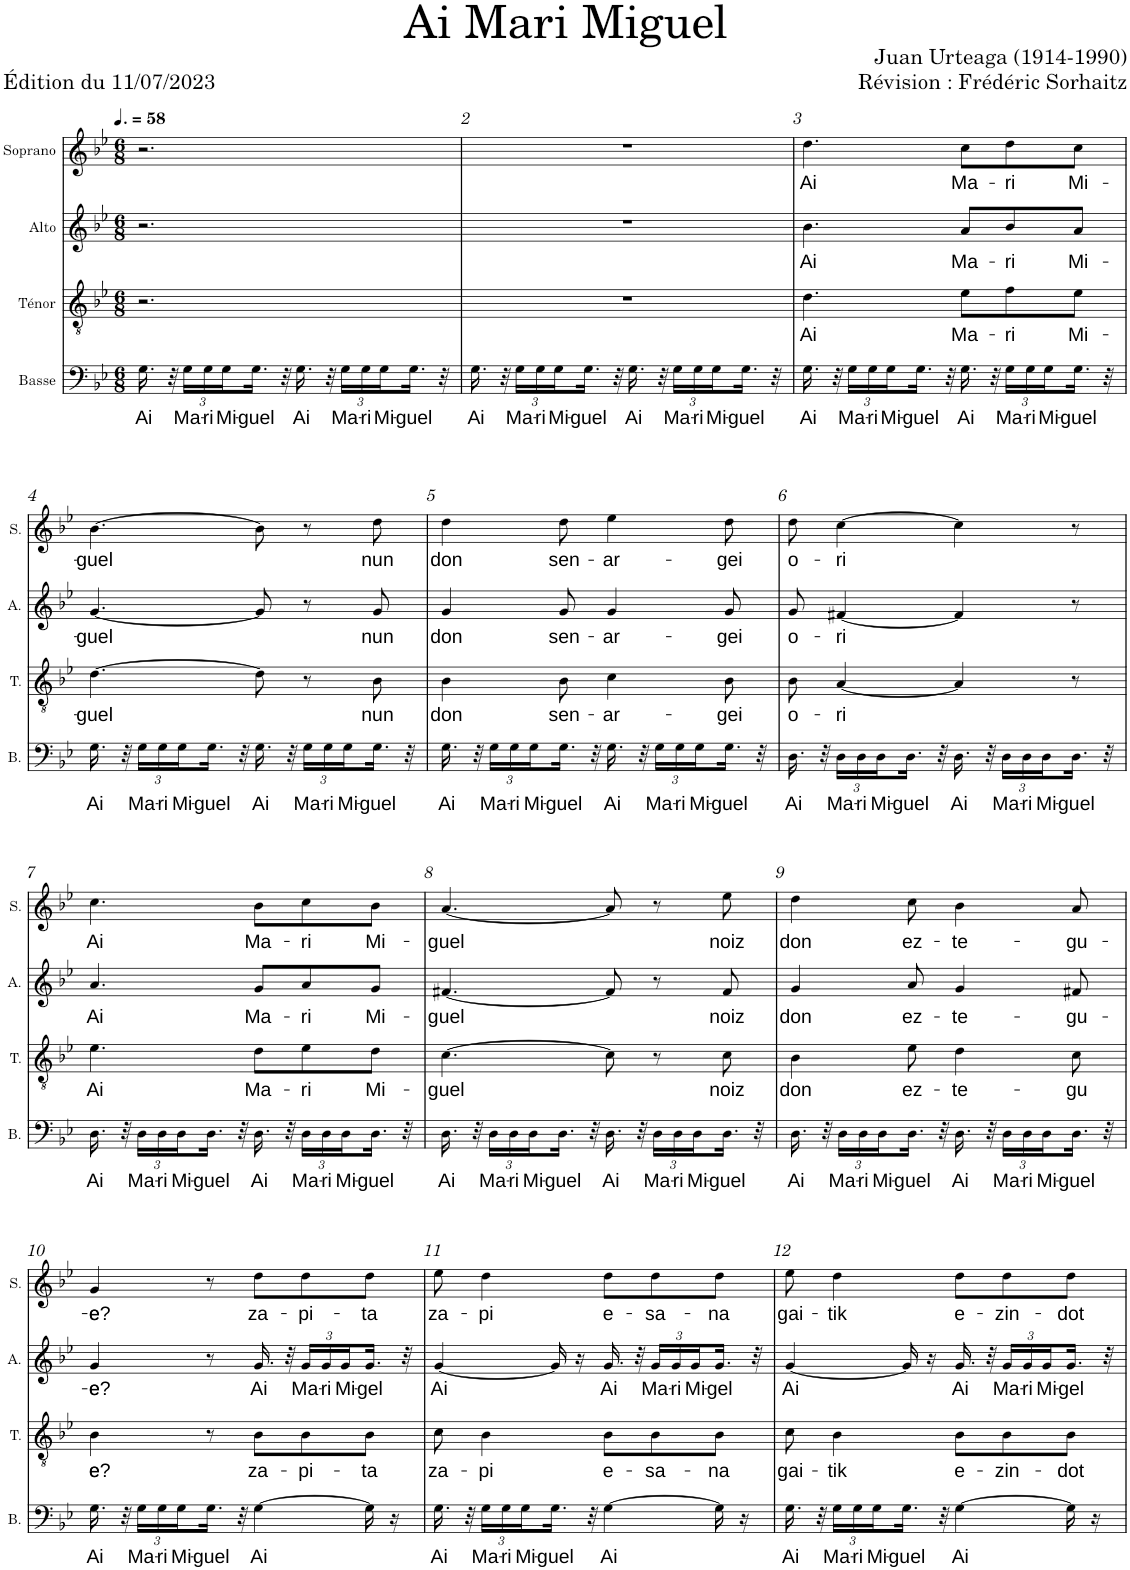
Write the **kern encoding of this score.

**kern	**text	**kern	**text	**kern	**text	**kern	**text	**kern
*part5	*part5	*part4	*part4	*part3	*part3	*part2	*part2	*part1
*staff5	*staff5	*staff4	*staff4	*staff3	*staff3	*staff2	*staff2	*staff1
*I"Basse	*	*I"Ténor	*	*I"Alto	*	*I"Soprano	*	*I"Solo
*I'B.	*	*I'T.	*	*I'A.	*	*I'S.	*	*I'SL
*clefF4	*	*clefGv2	*	*clefG2	*	*clefG2	*	*clefG2
*k[b-e-]	*	*k[b-e-]	*	*k[b-e-]	*	*k[b-e-]	*	*k[b-e-]
*M6/8	*	*M6/8	*	*M6/8	*	*M6/8	*	*M6/8
*MM87	*	*MM87	*	*MM87	*	*MM87	*	*MM87
=1	=1	=1	=1	=1	=1	=1	=1	=1
!	!LO:LY:b	!	!	!	!	!	!	!
16.G\	Ai	2.r	.	2.r	.	2.r	.	2.r
32r	.	.	.	.	.	.	.	.
*Xbrackettup	*	*	*	*	*	*	*	*
!	!LO:LY:b	!	!	!	!	!	!	!
24G\LL	Ma-	.	.	.	.	.	.	.
!	!LO:LY:b	!	!	!	!	!	!	!
24G\	-ri	.	.	.	.	.	.	.
!	!LO:LY:b	!	!	!	!	!	!	!
24G\	Mi-	.	.	.	.	.	.	.
!	!LO:LY:b	!	!	!	!	!	!	!
16.G\JJ	-guel	.	.	.	.	.	.	.
32r	.	.	.	.	.	.	.	.
!	!LO:LY:b	!	!	!	!	!	!	!
16.G\	Ai	.	.	.	.	.	.	.
32r	.	.	.	.	.	.	.	.
!	!LO:LY:b	!	!	!	!	!	!	!
24G\LL	Ma-	.	.	.	.	.	.	.
!	!LO:LY:b	!	!	!	!	!	!	!
24G\	-ri	.	.	.	.	.	.	.
!	!LO:LY:b	!	!	!	!	!	!	!
24G\	Mi-	.	.	.	.	.	.	.
!	!LO:LY:b	!	!	!	!	!	!	!
16.G\JJ	-guel	.	.	.	.	.	.	.
32r	.	.	.	.	.	.	.	.
=2	=2	=2	=2	=2	=2	=2	=2	=2
!	!LO:LY:b	!	!	!	!	!	!	!
16.G\	Ai	2.r	.	2.r	.	2.r	.	2.r
32r	.	.	.	.	.	.	.	.
!	!LO:LY:b	!	!	!	!	!	!	!
24G\LL	Ma-	.	.	.	.	.	.	.
!	!LO:LY:b	!	!	!	!	!	!	!
24G\	-ri	.	.	.	.	.	.	.
!	!LO:LY:b	!	!	!	!	!	!	!
24G\	Mi-	.	.	.	.	.	.	.
!	!LO:LY:b	!	!	!	!	!	!	!
16.G\JJ	-guel	.	.	.	.	.	.	.
32r	.	.	.	.	.	.	.	.
!	!LO:LY:b	!	!	!	!	!	!	!
16.G\	Ai	.	.	.	.	.	.	.
32r	.	.	.	.	.	.	.	.
!	!LO:LY:b	!	!	!	!	!	!	!
24G\LL	Ma-	.	.	.	.	.	.	.
!	!LO:LY:b	!	!	!	!	!	!	!
24G\	-ri	.	.	.	.	.	.	.
!	!LO:LY:b	!	!	!	!	!	!	!
24G\	Mi-	.	.	.	.	.	.	.
!	!LO:LY:b	!	!	!	!	!	!	!
16.G\JJ	-guel	.	.	.	.	.	.	.
32r	.	.	.	.	.	.	.	.
=3	=3	=3	=3	=3	=3	=3	=3	=3
!	!LO:LY:b	!	!LO:LY:b	!	!LO:LY:b	!	!LO:LY:b	!
16.G\	Ai	4.d\	Ai	4.b-\	Ai	4.dd\	Ai	2.r
32r	.	.	.	.	.	.	.	.
!	!LO:LY:b	!	!	!	!	!	!	!
24G\LL	Ma-	.	.	.	.	.	.	.
!	!LO:LY:b	!	!	!	!	!	!	!
24G\	-ri	.	.	.	.	.	.	.
!	!LO:LY:b	!	!	!	!	!	!	!
24G\	Mi-	.	.	.	.	.	.	.
!	!LO:LY:b	!	!	!	!	!	!	!
16.G\JJ	-guel	.	.	.	.	.	.	.
32r	.	.	.	.	.	.	.	.
!	!LO:LY:b	!	!LO:LY:b	!	!LO:LY:b	!	!LO:LY:b	!
16.G\	Ai	8e-\L	Ma-	8a/L	Ma-	8cc\L	Ma-	.
32r	.	.	.	.	.	.	.	.
!	!LO:LY:b	!	!LO:LY:b	!	!LO:LY:b	!	!LO:LY:b	!
24G\LL	Ma-	8f\	-ri	8b-/	-ri	8dd\	-ri	.
!	!LO:LY:b	!	!	!	!	!	!	!
24G\	-ri	.	.	.	.	.	.	.
!	!LO:LY:b	!	!	!	!	!	!	!
24G\	Mi-	.	.	.	.	.	.	.
!	!LO:LY:b	!	!LO:LY:b	!	!LO:LY:b	!	!LO:LY:b	!
16.G\JJ	-guel	8e-\J	Mi-	8a/J	Mi-	8cc\J	Mi-	.
32r	.	.	.	.	.	.	.	.
!!LO:LB:g=z
=4	=4	=4	=4	=4	=4	=4	=4	=4
!	!LO:LY:b	!	!LO:LY:b	!	!LO:LY:b	!	!LO:LY:b	!
16.G\	Ai	[4.d\	-guel	[4.g/	-guel	[4.b-\	-guel	2.r
32r	.	.	.	.	.	.	.	.
!	!LO:LY:b	!	!	!	!	!	!	!
24G\LL	Ma-	.	.	.	.	.	.	.
!	!LO:LY:b	!	!	!	!	!	!	!
24G\	-ri	.	.	.	.	.	.	.
!	!LO:LY:b	!	!	!	!	!	!	!
24G\	Mi-	.	.	.	.	.	.	.
!	!LO:LY:b	!	!	!	!	!	!	!
16.G\JJ	-guel	.	.	.	.	.	.	.
32r	.	.	.	.	.	.	.	.
!	!LO:LY:b	!	!	!	!	!	!	!
16.G\	Ai	8d\]	.	8g/]	.	8b-\]	.	.
32r	.	.	.	.	.	.	.	.
!	!LO:LY:b	!	!	!	!	!	!	!
24G\LL	Ma-	8r	.	8r	.	8r	.	.
!	!LO:LY:b	!	!	!	!	!	!	!
24G\	-ri	.	.	.	.	.	.	.
!	!LO:LY:b	!	!	!	!	!	!	!
24G\	Mi-	.	.	.	.	.	.	.
!	!LO:LY:b	!	!LO:LY:b	!	!LO:LY:b	!	!LO:LY:b	!
16.G\JJ	-guel	8B-\	nun	8g/	nun	8dd\	nun	.
32r	.	.	.	.	.	.	.	.
=5	=5	=5	=5	=5	=5	=5	=5	=5
!	!LO:LY:b	!	!LO:LY:b	!	!LO:LY:b	!	!LO:LY:b	!
16.G\	Ai	4B-\	don	4g/	don	4dd\	don	2.r
32r	.	.	.	.	.	.	.	.
!	!LO:LY:b	!	!	!	!	!	!	!
24G\LL	Ma-	.	.	.	.	.	.	.
!	!LO:LY:b	!	!	!	!	!	!	!
24G\	-ri	.	.	.	.	.	.	.
!	!LO:LY:b	!	!	!	!	!	!	!
24G\	Mi-	.	.	.	.	.	.	.
!	!LO:LY:b	!	!LO:LY:b	!	!LO:LY:b	!	!LO:LY:b	!
16.G\JJ	-guel	8B-\	sen-	8g/	sen-	8dd\	sen-	.
32r	.	.	.	.	.	.	.	.
!	!LO:LY:b	!	!LO:LY:b	!	!LO:LY:b	!	!LO:LY:b	!
16.G\	Ai	4c\	-ar-	4g/	-ar-	4ee-\	-ar-	.
32r	.	.	.	.	.	.	.	.
!	!LO:LY:b	!	!	!	!	!	!	!
24G\LL	Ma-	.	.	.	.	.	.	.
!	!LO:LY:b	!	!	!	!	!	!	!
24G\	-ri	.	.	.	.	.	.	.
!	!LO:LY:b	!	!	!	!	!	!	!
24G\	Mi-	.	.	.	.	.	.	.
!	!LO:LY:b	!	!LO:LY:b	!	!LO:LY:b	!	!LO:LY:b	!
16.G\JJ	-guel	8B-\	-gei	8g/	-gei	8dd\	-gei	.
32r	.	.	.	.	.	.	.	.
=6	=6	=6	=6	=6	=6	=6	=6	=6
!	!LO:LY:b	!	!LO:LY:b	!	!LO:LY:b	!	!LO:LY:b	!
16.D\	Ai	8B-\	o-	8g/	o-	8dd\	o-	2.r
32r	.	.	.	.	.	.	.	.
!	!LO:LY:b	!	!LO:LY:b	!	!LO:LY:b	!	!LO:LY:b	!
24D\LL	Ma-	[4A/	-ri	[4f#X/	-ri	[4cc\	-ri	.
!	!LO:LY:b	!	!	!	!	!	!	!
24D\	-ri	.	.	.	.	.	.	.
!	!LO:LY:b	!	!	!	!	!	!	!
24D\	Mi-	.	.	.	.	.	.	.
!	!LO:LY:b	!	!	!	!	!	!	!
16.D\JJ	-guel	.	.	.	.	.	.	.
32r	.	.	.	.	.	.	.	.
!	!LO:LY:b	!	!	!	!	!	!	!
16.D\	Ai	4A/]	.	4f#/]	.	4cc\]	.	.
32r	.	.	.	.	.	.	.	.
!	!LO:LY:b	!	!	!	!	!	!	!
24D\LL	Ma-	.	.	.	.	.	.	.
!	!LO:LY:b	!	!	!	!	!	!	!
24D\	-ri	.	.	.	.	.	.	.
!	!LO:LY:b	!	!	!	!	!	!	!
24D\	Mi-	.	.	.	.	.	.	.
!	!LO:LY:b	!	!	!	!	!	!	!
16.D\JJ	-guel	8r	.	8r	.	8r	.	.
32r	.	.	.	.	.	.	.	.
!!LO:LB:g=z
=7	=7	=7	=7	=7	=7	=7	=7	=7
!	!LO:LY:b	!	!LO:LY:b	!	!LO:LY:b	!	!LO:LY:b	!
16.D\	Ai	4.e-\	Ai	4.a/	Ai	4.cc\	Ai	2.r
32r	.	.	.	.	.	.	.	.
!	!LO:LY:b	!	!	!	!	!	!	!
24D\LL	Ma-	.	.	.	.	.	.	.
!	!LO:LY:b	!	!	!	!	!	!	!
24D\	-ri	.	.	.	.	.	.	.
!	!LO:LY:b	!	!	!	!	!	!	!
24D\	Mi-	.	.	.	.	.	.	.
!	!LO:LY:b	!	!	!	!	!	!	!
16.D\JJ	-guel	.	.	.	.	.	.	.
32r	.	.	.	.	.	.	.	.
!	!LO:LY:b	!	!LO:LY:b	!	!LO:LY:b	!	!LO:LY:b	!
16.D\	Ai	8d\L	Ma-	8g/L	Ma-	8b-\L	Ma-	.
32r	.	.	.	.	.	.	.	.
!	!LO:LY:b	!	!LO:LY:b	!	!LO:LY:b	!	!LO:LY:b	!
24D\LL	Ma-	8e-\	-ri	8a/	-ri	8cc\	-ri	.
!	!LO:LY:b	!	!	!	!	!	!	!
24D\	-ri	.	.	.	.	.	.	.
!	!LO:LY:b	!	!	!	!	!	!	!
24D\	Mi-	.	.	.	.	.	.	.
!	!LO:LY:b	!	!LO:LY:b	!	!LO:LY:b	!	!LO:LY:b	!
16.D\JJ	-guel	8d\J	Mi-	8g/J	Mi-	8b-\J	Mi-	.
32r	.	.	.	.	.	.	.	.
=8	=8	=8	=8	=8	=8	=8	=8	=8
!	!LO:LY:b	!	!LO:LY:b	!	!LO:LY:b	!	!LO:LY:b	!
16.D\	Ai	[4.c\	-guel	[4.f#X/	-guel	[4.a/	-guel	2.r
32r	.	.	.	.	.	.	.	.
!	!LO:LY:b	!	!	!	!	!	!	!
24D\LL	Ma-	.	.	.	.	.	.	.
!	!LO:LY:b	!	!	!	!	!	!	!
24D\	-ri	.	.	.	.	.	.	.
!	!LO:LY:b	!	!	!	!	!	!	!
24D\	Mi-	.	.	.	.	.	.	.
!	!LO:LY:b	!	!	!	!	!	!	!
16.D\JJ	-guel	.	.	.	.	.	.	.
32r	.	.	.	.	.	.	.	.
!	!LO:LY:b	!	!	!	!	!	!	!
16.D\	Ai	8c\]	.	8f#/]	.	8a/]	.	.
32r	.	.	.	.	.	.	.	.
!	!LO:LY:b	!	!	!	!	!	!	!
24D\LL	Ma-	8r	.	8r	.	8r	.	.
!	!LO:LY:b	!	!	!	!	!	!	!
24D\	-ri	.	.	.	.	.	.	.
!	!LO:LY:b	!	!	!	!	!	!	!
24D\	Mi-	.	.	.	.	.	.	.
!	!LO:LY:b	!	!LO:LY:b	!	!LO:LY:b	!	!LO:LY:b	!
16.D\JJ	-guel	8c\	noiz	8f#/	noiz	8ee-\	noiz	.
32r	.	.	.	.	.	.	.	.
=9	=9	=9	=9	=9	=9	=9	=9	=9
!	!LO:LY:b	!	!LO:LY:b	!	!LO:LY:b	!	!LO:LY:b	!
16.D\	Ai	4B-\	don	4g/	don	4dd\	don	2.r
32r	.	.	.	.	.	.	.	.
!	!LO:LY:b	!	!	!	!	!	!	!
24D\LL	Ma-	.	.	.	.	.	.	.
!	!LO:LY:b	!	!	!	!	!	!	!
24D\	-ri	.	.	.	.	.	.	.
!	!LO:LY:b	!	!	!	!	!	!	!
24D\	Mi-	.	.	.	.	.	.	.
!	!LO:LY:b	!	!LO:LY:b	!	!LO:LY:b	!	!LO:LY:b	!
16.D\JJ	-guel	8e-\	ez-	8a/	ez-	8cc\	ez-	.
32r	.	.	.	.	.	.	.	.
!	!LO:LY:b	!	!LO:LY:b	!	!LO:LY:b	!	!LO:LY:b	!
16.D\	Ai	4d\	-te-	4g/	-te-	4b-\	-te-	.
32r	.	.	.	.	.	.	.	.
!	!LO:LY:b	!	!	!	!	!	!	!
24D\LL	Ma-	.	.	.	.	.	.	.
!	!LO:LY:b	!	!	!	!	!	!	!
24D\	-ri	.	.	.	.	.	.	.
!	!LO:LY:b	!	!	!	!	!	!	!
24D\	Mi-	.	.	.	.	.	.	.
!	!LO:LY:b	!	!LO:LY:b	!	!LO:LY:b	!	!LO:LY:b	!
16.D\JJ	-guel	8c\	-gu	8f#X/	-gu-	8a/	-gu-	.
32r	.	.	.	.	.	.	.	.
!!LO:LB:g=z
=10	=10	=10	=10	=10	=10	=10	=10	=10
!	!LO:LY:b	!	!LO:LY:b	!	!LO:LY:b	!	!LO:LY:b	!
16.G\	Ai	4B-\	-e?	4g/	-e?	4g/	-e?	2.r
32r	.	.	.	.	.	.	.	.
!	!LO:LY:b	!	!	!	!	!	!	!
24G\LL	Ma-	.	.	.	.	.	.	.
!	!LO:LY:b	!	!	!	!	!	!	!
24G\	-ri	.	.	.	.	.	.	.
!	!LO:LY:b	!	!	!	!	!	!	!
24G\	Mi-	.	.	.	.	.	.	.
!	!LO:LY:b	!	!	!	!	!	!	!
16.G\JJ	-guel	8r	.	8r	.	8r	.	.
32r	.	.	.	.	.	.	.	.
!	!LO:LY:b	!	!LO:LY:b	!	!LO:LY:b	!	!LO:LY:b	!
[4G\	Ai	8B-\L	za-	16.g/	Ai	8dd\L	za-	.
.	.	.	.	32r	.	.	.	.
!	!	!	!LO:LY:b	!	!	!	!	!
*	*	*	*	*Xbrackettup	*	*	*	*
!	!	!	!	!	!LO:LY:b	!	!LO:LY:b	!
.	.	8B-\	-pi-	24g/LL	Ma-	8dd\	-pi-	.
!	!	!	!	!	!LO:LY:b	!	!	!
.	.	.	.	24g/	-ri	.	.	.
!	!	!	!	!	!LO:LY:b	!	!	!
.	.	.	.	24g/	Mi-	.	.	.
!	!	!	!LO:LY:b	!	!LO:LY:b	!	!LO:LY:b	!
16G\]	.	8B-\J	-ta	16.g/JJ	-gel	8dd\J	-ta	.
16r	.	.	.	.	.	.	.	.
.	.	.	.	32r	.	.	.	.
=11	=11	=11	=11	=11	=11	=11	=11	=11
!	!LO:LY:b	!	!LO:LY:b	!	!LO:LY:b	!	!LO:LY:b	!
16.G\	Ai	8c\	za-	[4g/	Ai	8ee-\	za-	2.r
32r	.	.	.	.	.	.	.	.
!	!LO:LY:b	!	!LO:LY:b	!	!	!	!LO:LY:b	!
24G\LL	Ma-	4B-\	-pi	.	.	4dd\	-pi	.
!	!LO:LY:b	!	!	!	!	!	!	!
24G\	-ri	.	.	.	.	.	.	.
!	!LO:LY:b	!	!	!	!	!	!	!
24G\	Mi-	.	.	.	.	.	.	.
!	!LO:LY:b	!	!	!	!	!	!	!
16.G\JJ	-guel	.	.	16g/]	.	.	.	.
.	.	.	.	16r	.	.	.	.
32r	.	.	.	.	.	.	.	.
!	!LO:LY:b	!	!LO:LY:b	!	!LO:LY:b	!	!LO:LY:b	!
[4G\	Ai	8B-\L	e-	16.g/	Ai	8dd\L	e-	.
.	.	.	.	32r	.	.	.	.
!	!	!	!LO:LY:b	!	!LO:LY:b	!	!LO:LY:b	!
.	.	8B-\	-sa-	24g/LL	Ma-	8dd\	-sa-	.
!	!	!	!	!	!LO:LY:b	!	!	!
.	.	.	.	24g/	-ri	.	.	.
!	!	!	!	!	!LO:LY:b	!	!	!
.	.	.	.	24g/	Mi-	.	.	.
!	!	!	!LO:LY:b	!	!LO:LY:b	!	!LO:LY:b	!
16G\]	.	8B-\J	-na	16.g/JJ	-gel	8dd\J	-na	.
16r	.	.	.	.	.	.	.	.
.	.	.	.	32r	.	.	.	.
=12	=12	=12	=12	=12	=12	=12	=12	=12
!	!LO:LY:b	!	!LO:LY:b	!	!LO:LY:b	!	!LO:LY:b	!
16.G\	Ai	8c\	gai-	[4g/	Ai	8ee-\	gai-	2.r
32r	.	.	.	.	.	.	.	.
!	!LO:LY:b	!	!LO:LY:b	!	!	!	!LO:LY:b	!
24G\LL	Ma-	4B-\	-tik	.	.	4dd\	-tik	.
!	!LO:LY:b	!	!	!	!	!	!	!
24G\	-ri	.	.	.	.	.	.	.
!	!LO:LY:b	!	!	!	!	!	!	!
24G\	Mi-	.	.	.	.	.	.	.
!	!LO:LY:b	!	!	!	!	!	!	!
16.G\JJ	-guel	.	.	16g/]	.	.	.	.
.	.	.	.	16r	.	.	.	.
32r	.	.	.	.	.	.	.	.
!	!LO:LY:b	!	!LO:LY:b	!	!LO:LY:b	!	!LO:LY:b	!
[4G\	Ai	8B-\L	e-	16.g/	Ai	8dd\L	e-	.
.	.	.	.	32r	.	.	.	.
!	!	!	!LO:LY:b	!	!LO:LY:b	!	!LO:LY:b	!
.	.	8B-\	-zin-	24g/LL	Ma-	8dd\	-zin-	.
!	!	!	!	!	!LO:LY:b	!	!	!
.	.	.	.	24g/	-ri	.	.	.
!	!	!	!	!	!LO:LY:b	!	!	!
.	.	.	.	24g/	Mi-	.	.	.
!	!	!	!LO:LY:b	!	!LO:LY:b	!	!LO:LY:b	!
16G\]	.	8B-\J	-dot	16.g/JJ	-gel	8dd\J	-dot	.
16r	.	.	.	.	.	.	.	.
.	.	.	.	32r	.	.	.	.
=	=	=	=	=	=	=	=	=
*-	*-	*-	*-	*-	*-	*-	*-	*-
